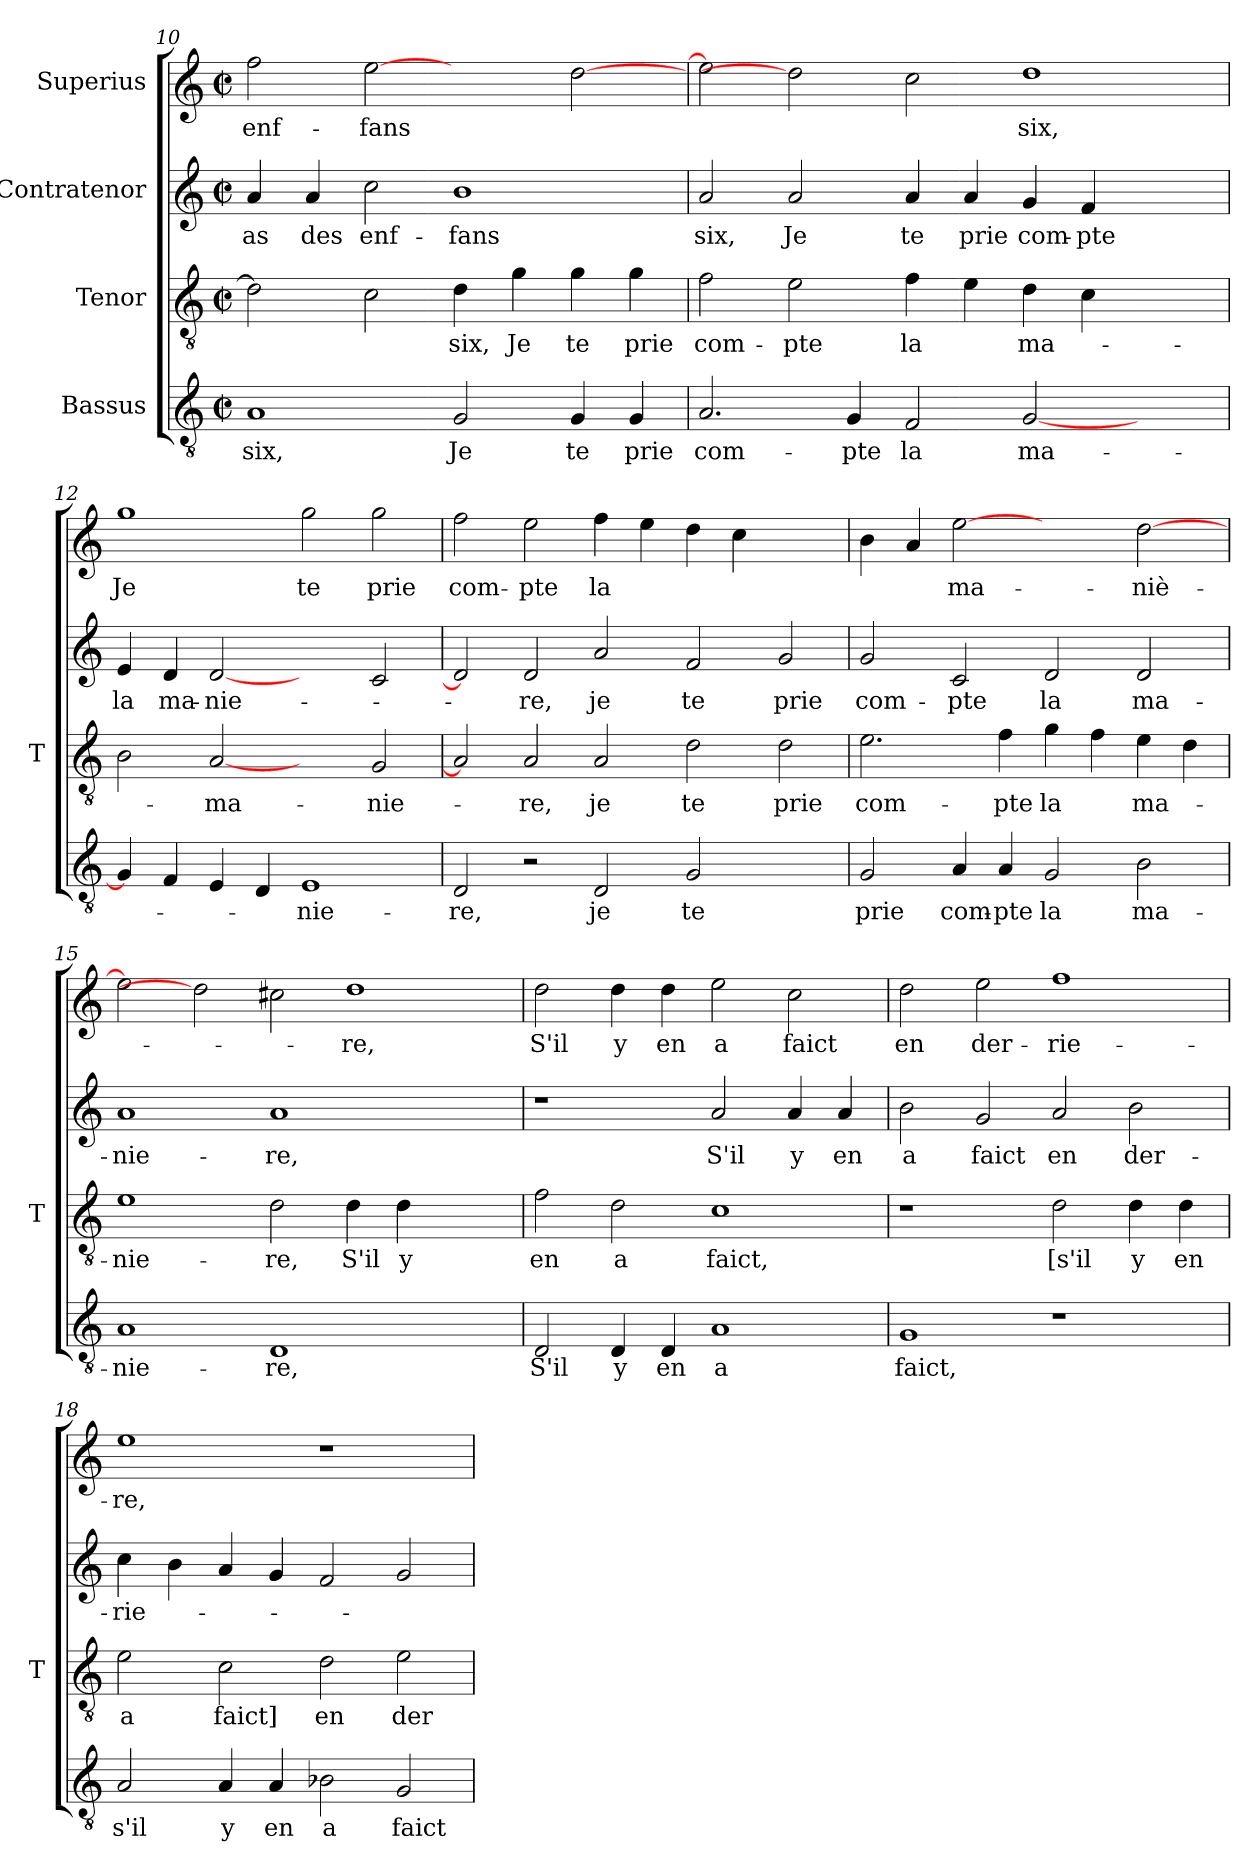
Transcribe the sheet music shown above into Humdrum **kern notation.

**kern	**text	**kern	**text	**kern	**text	**kern	**text
*part4	*part4	*part3	*part3	*part2	*part2	*part1	*part1
*staff4	*staff4	*staff3	*staff3	*staff2	*staff2	*staff1	*staff1
*I"Bassus	*	*I"Tenor	*	*I"Contratenor	*	*I"Superius	*
*	*	*I'T	*	*	*	*	*
*clefGv2	*	*clefGv2	*	*clefG2	*	*clefG2	*
*k[]	*	*k[]	*	*k[]	*	*k[]	*
*C:	*	*C:	*	*C:	*	*C:	*
*M2/2	*	*M2/2	*	*M2/2	*	*M2/2	*
*met(c|)	*	*met(c|)	*	*met(c|)	*	*met(c|)	*
=10	=10	=10	=10	=10	=10	=10	=10
1A	-six,	2d]	.	4a	-as	2ff	enf-
.	.	.	.	4a	-des	.	.
.	.	2c	.	2cc	enf-	[2ee	-fans
2G	-Je	4d	-six,	1b	-fans	2ryy	.
.	.	4g	-Je	.	.	.	.
4G	-te	4g	-te	.	.	[2dd	.
4G	-prie	4g	-prie	.	.	.	.
=11	=11	=11	=11	=11	=11	=11	=11
2.A	com-	2f	com-	2a	-six,	2ee]	.
.	.	2e	-pte	2a	-Je	2dd]	.
4G	-pte	.	.	.	.	.	.
2F	-la	4f	-la	4a	-te	2cc	.
.	.	4e	.	4a	-prie	.	.
[2G	ma-	4d	ma-	4g	com-	1dd	-six,
.	.	4c	.	4f	-pte	.	.
2ryy	.	2ryy	.	2ryy	.	.	.
!!LO:PB:g=z
=12	=12	=12	=12	=12	=12	=12	=12
4G]	.	2B	.	4e	-la	1gg	-Je
4F	.	.	.	4d	ma-	.	.
4E	.	[2A	ma-	[2d	nie-	.	.
4D	.	.	.	.	.	.	.
1E	nie-	2ryy	.	2ryy	.	2gg	-te
.	.	2G	nie-	2c	.	2gg	-prie
=13	=13	=13	=13	=13	=13	=13	=13
2D	-re,	2A]	.	2d]	.	2ff	com-
2r	.	2A	-re,	2d	-re,	2ee	-pte
2D	-je	2A	-je	2a	-je	4ff	-la
.	.	.	.	.	.	4ee	.
2G	-te	2d	-te	2f	-te	4dd	.
.	.	.	.	.	.	4cc	.
2ryy	.	2d	-prie	2g	-prie	2ryy	.
=14	=14	=14	=14	=14	=14	=14	=14
2G	-prie	2.e	com-	2g	com-	4b	.
.	.	.	.	.	.	4a	.
4A	com-	.	.	2c	-pte	[2ee	ma-
4A	-pte	4f	-pte	.	.	.	.
2G	-la	4g	-la	2d	-la	2ryy	.
.	.	4f	.	.	.	.	.
2B	ma-	4e	ma-	2d	ma-	[2dd	niè-
.	.	4d	.	.	.	.	.
=15	=15	=15	=15	=15	=15	=15	=15
1A	nie-	1e	nie-	1a	nie-	2ee]	.
.	.	.	.	.	.	2dd]	.
1D	-re,	2d	-re,	1a	-re,	2cc#X	.
.	.	4d	-S'il	.	.	1dd	-re,
.	.	4d	-y	.	.	.	.
2ryy	.	2ryy	.	2ryy	.	.	.
=16	=16	=16	=16	=16	=16	=16	=16
2D	-S'il	2f	-en	1r	.	2dd	-S'il
4D	-y	2d	-a	.	.	4dd	-y
4D	-en	.	.	.	.	4dd	-en
1A	-a	1c	-faict,	2a	-S'il	2ee	-a
.	.	.	.	4a	-y	2cc	-faict
.	.	.	.	4a	-en	.	.
=17	=17	=17	=17	=17	=17	=17	=17
1G	-faict,	1r	.	2b	-a	2dd	-en
.	.	.	.	2g	-faict	2ee	der-
1r	.	2d	-[s'il	2a	-en	1ff	rie-
.	.	4d	-y	2b	der-	.	.
.	.	4d	-en	.	.	.	.
=18	=18	=18	=18	=18	=18	=18	=18
2A	-s'il	2e	-a	4cc	rie-	1ee	-re,
.	.	.	.	4b	.	.	.
4A	-y	2c	-faict]	4a	.	.	.
4A	-en	.	.	4g	.	.	.
2B-X	-a	2d	-en	2f	.	1r	.
2G	-faict	2e	der-	2g	.	.	.
=	=	=	=	=	=	=	=
*-	*-	*-	*-	*-	*-	*-	*-
